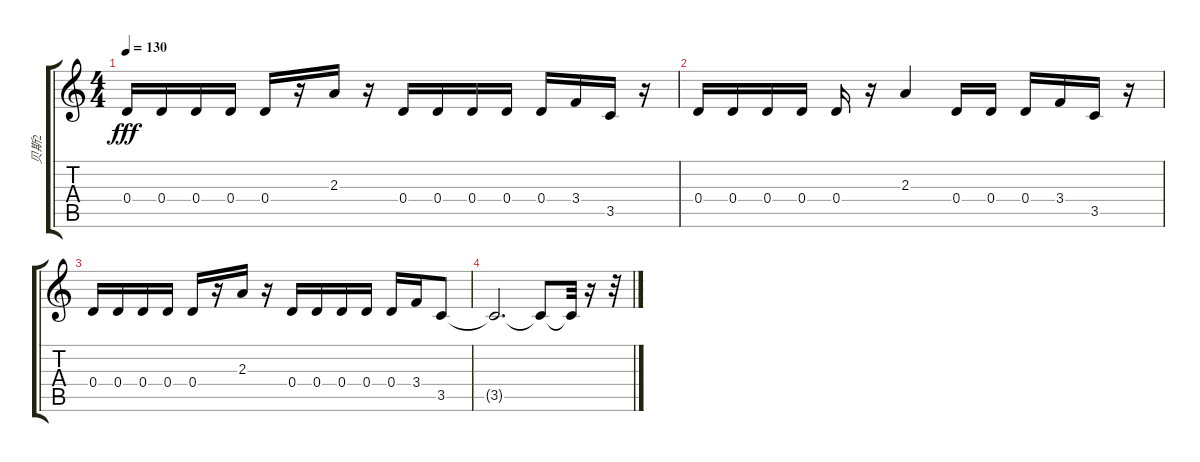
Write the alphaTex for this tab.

\track ("贝斯2" "贝斯2") {instrument slapbass1}
\staff {score tabs}
\tuning (E4 B3 G3 D3 A2 E2) {hide}
\ts (4 4)
\tempo 130
\clef g2
\ks c
0.4.16{dy fff} 0.4.16 0.4.16 0.4.16 0.4.16 r.16 2.3.16 r.16 0.4.16 0.4.16 0.4.16 0.4.16 0.4.16 3.4.16 3.5.16 r.16 |
0.4.16 0.4.16 0.4.16 0.4.16 0.4.16 r.16 2.3.4 0.4.16 0.4.16 0.4.16 3.4.16 3.5.16 r.16 |
0.4.16 0.4.16 0.4.16 0.4.16 0.4.16 r.16 2.3.16 r.16 0.4.16 0.4.16 0.4.16 0.4.16 0.4.16 3.4.16 3.5.8 |
3.5{t}.2{d} 3.5{t}.8 3.5{t}.32 r.16 r.32
